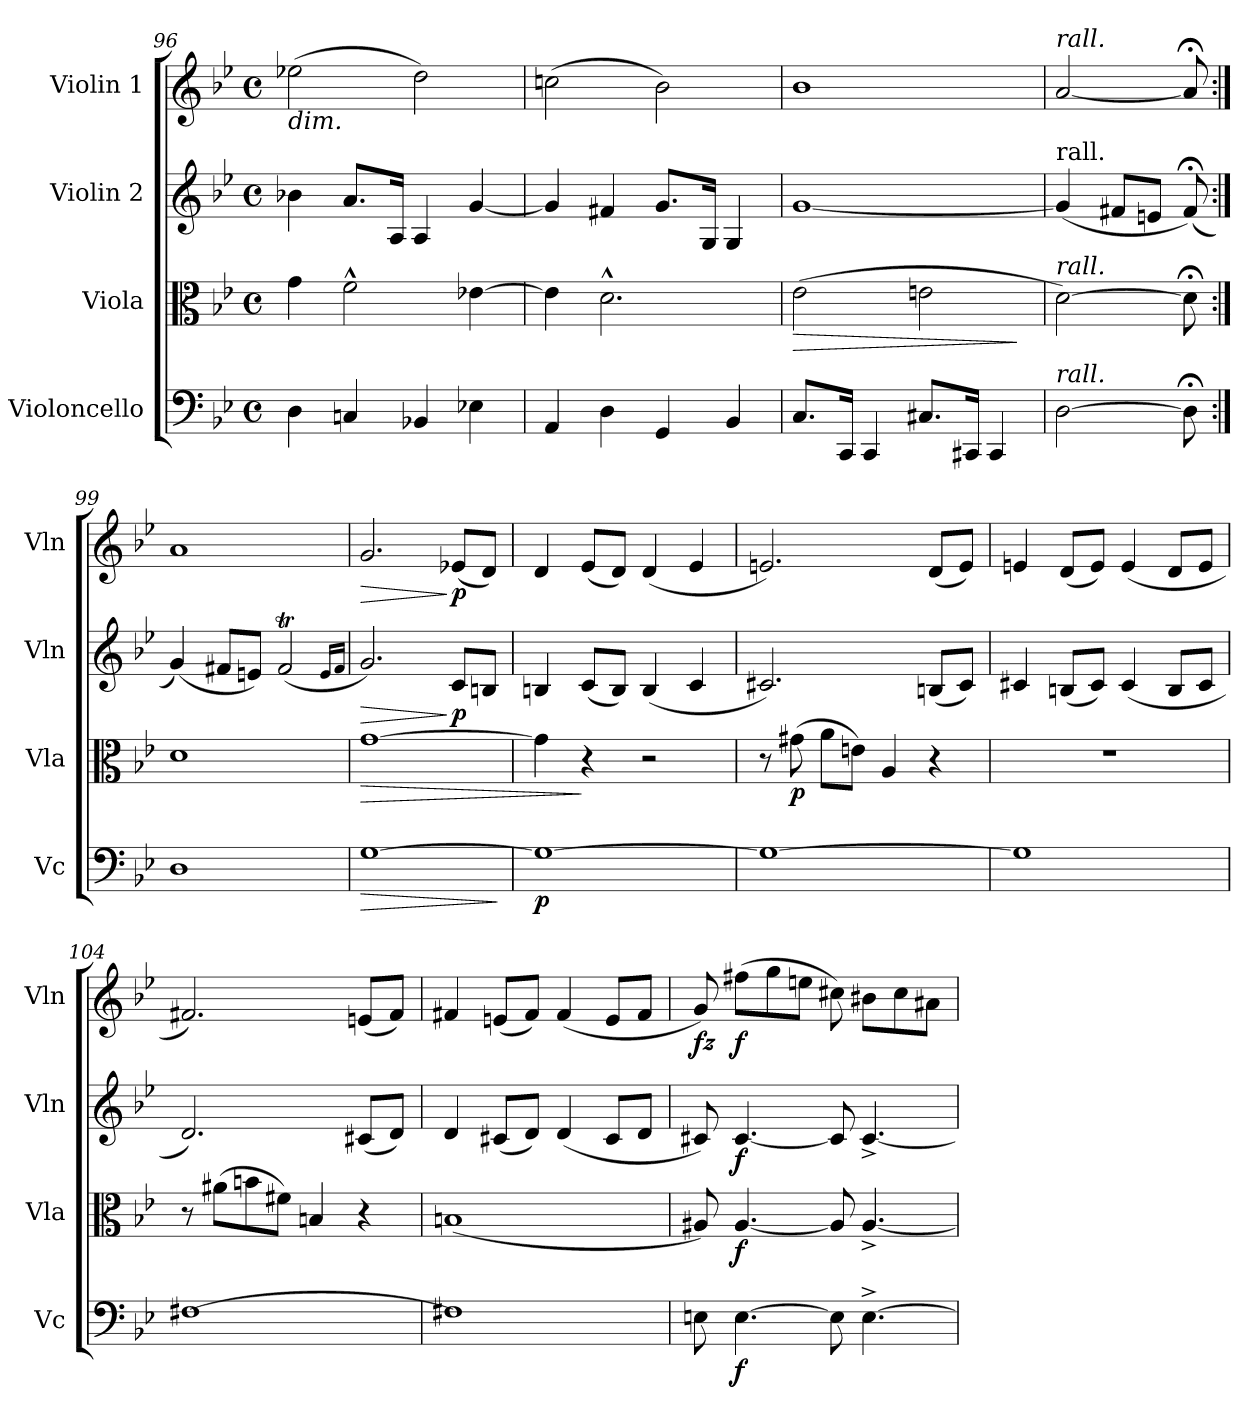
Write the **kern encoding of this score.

**kern	**dynam	**kern	**dynam	**kern	**dynam	**kern	**dynam
*part4	*part4	*part3	*part3	*part2	*part2	*part1	*part1
*staff4	*staff4	*staff3	*staff3	*staff2	*staff2	*staff1	*staff1
*I"Violoncello	*	*I"Viola	*	*I"Violin 2	*	*I"Violin 1	*
*I'Vc	*	*I'Vla	*	*I'Vln	*	*I'Vln	*
*clefF4	*	*clefC3	*	*clefG2	*	*clefG2	*
*k[b-e-]	*	*k[b-e-]	*	*k[b-e-]	*	*k[b-e-]	*
*M4/4	*	*M4/4	*	*M4/4	*	*M4/4	*
*met(c)	*	*met(c)	*	*met(c)	*	*met(c)	*
=96	=96	=96	=96	=96	=96	=96	=96
!	!	!	!	!	!	!LO:TX:b:i:t=dim.	!
4D\	.	4g\	.	4b-X\	.	(>2ee-X\	.
4Cn/	.	2f^^\	.	8.a/L	.	.	.
.	.	.	.	16A/Jk	.	.	.
4BB-X/	.	.	.	4A/	.	2dd\)	.
4E-X\	.	[4e-X\	.	[4g/	.	.	.
=97	=97	=97	=97	=97	=97	=97	=97
4AA/	.	4e-\]	.	4g/]	.	(>2ccn\	.
4D\	.	2.d^^\	.	4f#X/	.	.	.
4GG/	.	.	.	8.g/L	.	2b-\)	.
.	.	.	.	16G/Jk	.	.	.
4BB-/	.	.	.	4G/	.	.	.
=98	=98	=98	=98	=98	=98	=98	=98
!	!	!	!LO:HP:b	!	!	!	!
8.C/L	.	(>2e-\	>	[1g	.	1b-	.
16CC/Jk	.	.	.	.	.	.	.
4CC/	.	.	.	.	.	.	.
8.C#X/L	.	2en\	.	.	.	.	.
16CC#X/Jk	.	.	.	.	.	.	.
4CC#/	.	.	.	.	.	.	.
.	.	.	]	.	.	.	.
=98X1	=98X1	=98X1	=98X1	=98X1	=98X1	=98X1	=98X1
!	!	!	!	!	!	!LO:TX:a:i:t=rall.	!
!	!	!	!	!LO:TX:a:t=rall.	!	!	!
!	!	!LO:TX:a:i:t=rall.	!	!	!	!	!
!LO:TX:a:i:t=rall.	!	!	!	!	!	!	!
[2D\	.	[2d\)	.	(<4g/]	.	[2a/	.
.	.	.	.	8f#X/L	.	.	.
.	.	.	.	8en/J	.	.	.
8D;<\]	.	8d;<\]	.	(<8f#;</)	.	8a;</]	.
=99:|!	=99:|!	=99:|!	=99:|!	=99:|!	=99:|!	=99:|!	=99:|!
1D	.	1d	.	(<4g/)	.	1a	.
.	.	.	.	8f#X/L	.	.	.
.	.	.	.	8en/J)	.	.	.
.	.	.	.	(<2f#t/	.	.	.
.	.	.	.	16qe/LL	.	.	.
.	.	.	.	16qf#/JJ	.	.	.
=100	=100	=100	=100	=100	=100	=100	=100
!	!LO:HP:b	!	!LO:HP:b	!	!LO:HP:b	!	!LO:HP:b
[1G	>	[1g	>	2.g/)	>	2.g/	>
!	!	!	!	!	!LO:DY:n=1:b	!	!LO:DY:n=1:b
.	.	.	.	8c/L	] p	(<8e-X/L	] p
.	.	.	.	8Bn/J	.	8d/J)	.
.	]	.	.	.	.	.	.
=101	=101	=101	=101	=101	=101	=101	=101
!	!LO:DY:b	!	!	!	!	!	!
1G_	p	4g\]	.	4Bn/	.	4d/	.
.	.	4r	]	(<8c/L	.	(<8e-/L	.
.	.	.	.	8B/J)	.	8d/J)	.
.	.	2r	.	(<4B/	.	(<4d/	.
.	.	.	.	4c/	.	4e-/	.
=102	=102	=102	=102	=102	=102	=102	=102
1G_	.	8r	.	2.c#X/)	.	2.en/)	.
!	!	!	!LO:DY:b	!	!	!	!
.	.	(>8g#X\	p	.	.	.	.
.	.	8a\L	.	.	.	.	.
.	.	8en\J)	.	.	.	.	.
.	.	4A/	.	.	.	.	.
.	.	4r	.	(<8Bn/L	.	(<8d/L	.
.	.	.	.	8c#/J)	.	8e/J)	.
!!LO:LB:g=z
=103	=103	=103	=103	=103	=103	=103	=103
1G]	.	1r	.	4c#X/	.	4en/	.
.	.	.	.	(<8Bn/L	.	(<8d/L	.
.	.	.	.	8c#/J)	.	8e/J)	.
.	.	.	.	(<4c#/	.	(<4e/	.
.	.	.	.	8B/L	.	8d/L	.
.	.	.	.	8c#/J	.	8e/J	.
=104	=104	=104	=104	=104	=104	=104	=104
[1F#X	.	8r	.	2.d/)	.	2.f#X/)	.
.	.	(>8a#X\L	.	.	.	.	.
.	.	8bn\	.	.	.	.	.
.	.	8f#X\J)	.	.	.	.	.
.	.	4Bn/	.	.	.	.	.
.	.	4r	.	(<8c#X/L	.	(<8en/L	.
.	.	.	.	8d/J)	.	8f#/J)	.
=105	=105	=105	=105	=105	=105	=105	=105
1F#X]	.	(<1Bn	.	4d/	.	4f#X/	.
.	.	.	.	(<8c#X/L	.	(<8en/L	.
.	.	.	.	8d/J)	.	8f#/J)	.
.	.	.	.	(<4d/	.	(<4f#/	.
.	.	.	.	8c#/L	.	8e/L	.
.	.	.	.	8d/J	.	8f#/J	.
=106	=106	=106	=106	=106	=106	=106	=106
!	!	!	!	!	!	!	!LO:DY:b
8En\	.	8A#X/)	.	8c#X/)	.	8g/)	fz
!	!LO:DY:b	!	!LO:DY:b	!	!LO:DY:b	!	!LO:DY:b
[4.E\	f	[4.A#/	f	[4.c#/	f	(>8ff#X\L	f
.	.	.	.	.	.	8gg\	.
.	.	.	.	.	.	8een\J	.
8E\]	.	8A#/]	.	8c#/]	.	8cc#X\)	.
[4.E^\	.	[4.A#^/	.	[4.c#^/	.	8b#X\L	.
.	.	.	.	.	.	8cc#\	.
.	.	.	.	.	.	8a#X\J	.
=	=	=	=	=	=	=	=
*-	*-	*-	*-	*-	*-	*-	*-
